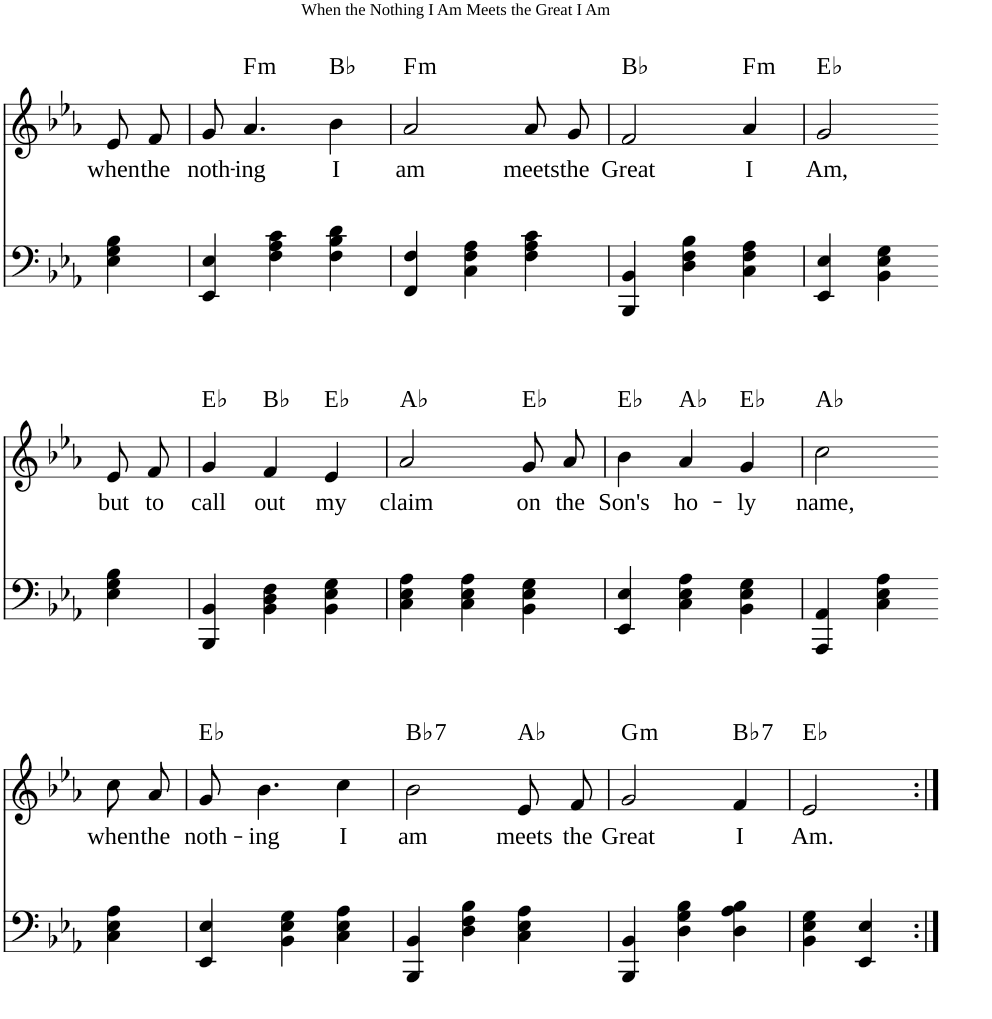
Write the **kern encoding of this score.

**kern	**kern	**text	**harte
*part2	*part1	*part1	*part1
*staff2	*staff1	*staff1	*
*I"Piano	*I"Voice	*	*
*I'Pno	*	*	*
!!LO:PB:g=z
*clefF4	*clefG2	*	*
*k[b-e-a-]	*k[b-e-a-]	*	*
*E-:	*E-:	*	*
*M3/4	*M3/4	*	*
=25	=25	=25	=25
!	!	!LO:LY:b	!
4E-\ 4G\ 4B-\	8e-/L	when	.
!	!	!LO:LY:b	!
.	8f/J	the	.
=26	=26	=26	=26
!	!	!LO:LY:b	!
4EE-/ 4E-/	8g/	noth-	.
!	!	!LO:LY:b	!LO:H:kt=m
.	4.a-/	-ing	F:min
4F\ 4A-\ 4c\	.	.	.
!	!	!LO:LY:b	!
4F\ 4B-\ 4d\	4b-\	I	Bb:maj
=27	=27	=27	=27
!	!	!LO:LY:b	!LO:H:kt=m
4FF/ 4F/	2a-/	am	F:min
4C\ 4F\ 4A-\	.	.	.
!	!	!LO:LY:b	!
4F\ 4A-\ 4c\	8a-/L	meets	.
!	!	!LO:LY:b	!
.	8g/J	the	.
=28	=28	=28	=28
!	!	!LO:LY:b	!
4BBB-/ 4BB-/	2f/	Great	Bb:maj
4D\ 4F\ 4B-\	.	.	.
!	!	!LO:LY:b	!LO:H:kt=m
4C\ 4F\ 4A-\	4a-/	I	F:min
=29	=29	=29	=29
!	!	!LO:LY:b	!
4EE-/ 4E-/	2g/	Am,	Eb:maj
4BB-\ 4E-\ 4G\	.	.	.
!!LO:LB:g=z
=30-	=30-	=30-	=30-
!	!	!LO:LY:b	!
4E-\ 4G\ 4B-\	8e-/L	but	.
!	!	!LO:LY:b	!
.	8f/J	to	.
=31	=31	=31	=31
!	!	!LO:LY:b	!
4BBB-/ 4BB-/	4g/	call	Eb:maj
!	!	!LO:LY:b	!
4BB-\ 4D\ 4F\	4f/	out	Bb:maj
!	!	!LO:LY:b	!
4BB-\ 4E-\ 4G\	4e-/	my	Eb:maj
=32	=32	=32	=32
!	!	!LO:LY:b	!
4C\ 4E-\ 4A-\	2a-/	claim	Ab:maj
4C\ 4E-\ 4A-\	.	.	.
!	!	!LO:LY:b	!
4BB-\ 4E-\ 4G\	8g/L	on	Eb:maj
!	!	!LO:LY:b	!
.	8a-/J	the	.
=33	=33	=33	=33
!	!	!LO:LY:b	!
4EE-/ 4E-/	4b-\	Son's	Eb:maj
!	!	!LO:LY:b	!
4C\ 4E-\ 4A-\	4a-/	ho-	Ab:maj
!	!	!LO:LY:b	!
4BB-\ 4E-\ 4G\	4g/	-ly	Eb:maj
=34	=34	=34	=34
!	!	!LO:LY:b	!
4AAA-/ 4AA-/	2cc\	name,	Ab:maj
4C\ 4E-\ 4A-\	.	.	.
!!LO:LB:g=z
=35-	=35-	=35-	=35-
!	!	!LO:LY:b	!
4C\ 4E-\ 4A-\	8cc\L	when	.
!	!	!LO:LY:b	!
.	8a-\J	the	.
=36	=36	=36	=36
!	!	!LO:LY:b	!
4EE-/ 4E-/	8g/	noth-	Eb:maj
!	!	!LO:LY:b	!
.	4.b-\	-ing	.
4BB-\ 4E-\ 4G\	.	.	.
!	!	!LO:LY:b	!
4C\ 4E-\ 4A-\	4cc\	I	.
=37	=37	=37	=37
!	!	!LO:LY:b	!LO:H:kt=7
4BBB-/ 4BB-/	2b-\	am	Bb:7
4D\ 4F\ 4B-\	.	.	.
!	!	!LO:LY:b	!
4C\ 4E-\ 4A-\	8e-/L	meets	Ab:maj
!	!	!LO:LY:b	!
.	8f/J	the	.
=38	=38	=38	=38
!	!	!LO:LY:b	!LO:H:kt=m
4BBB-/ 4BB-/	2g/	Great	G:min
4D\ 4G\ 4B-\	.	.	.
!	!	!LO:LY:b	!LO:H:kt=7
4D\ 4A-\ 4B-\	4f/	I	Bb:7
=39	=39	=39	=39
!	!	!LO:LY:b	!
4BB-\ 4E-\ 4G\	2e-/	Am.	Eb:maj
4EE-/ 4E-/	.	.	.
=:|!	=:|!	=:|!	=:|!
*-	*-	*-	*-
